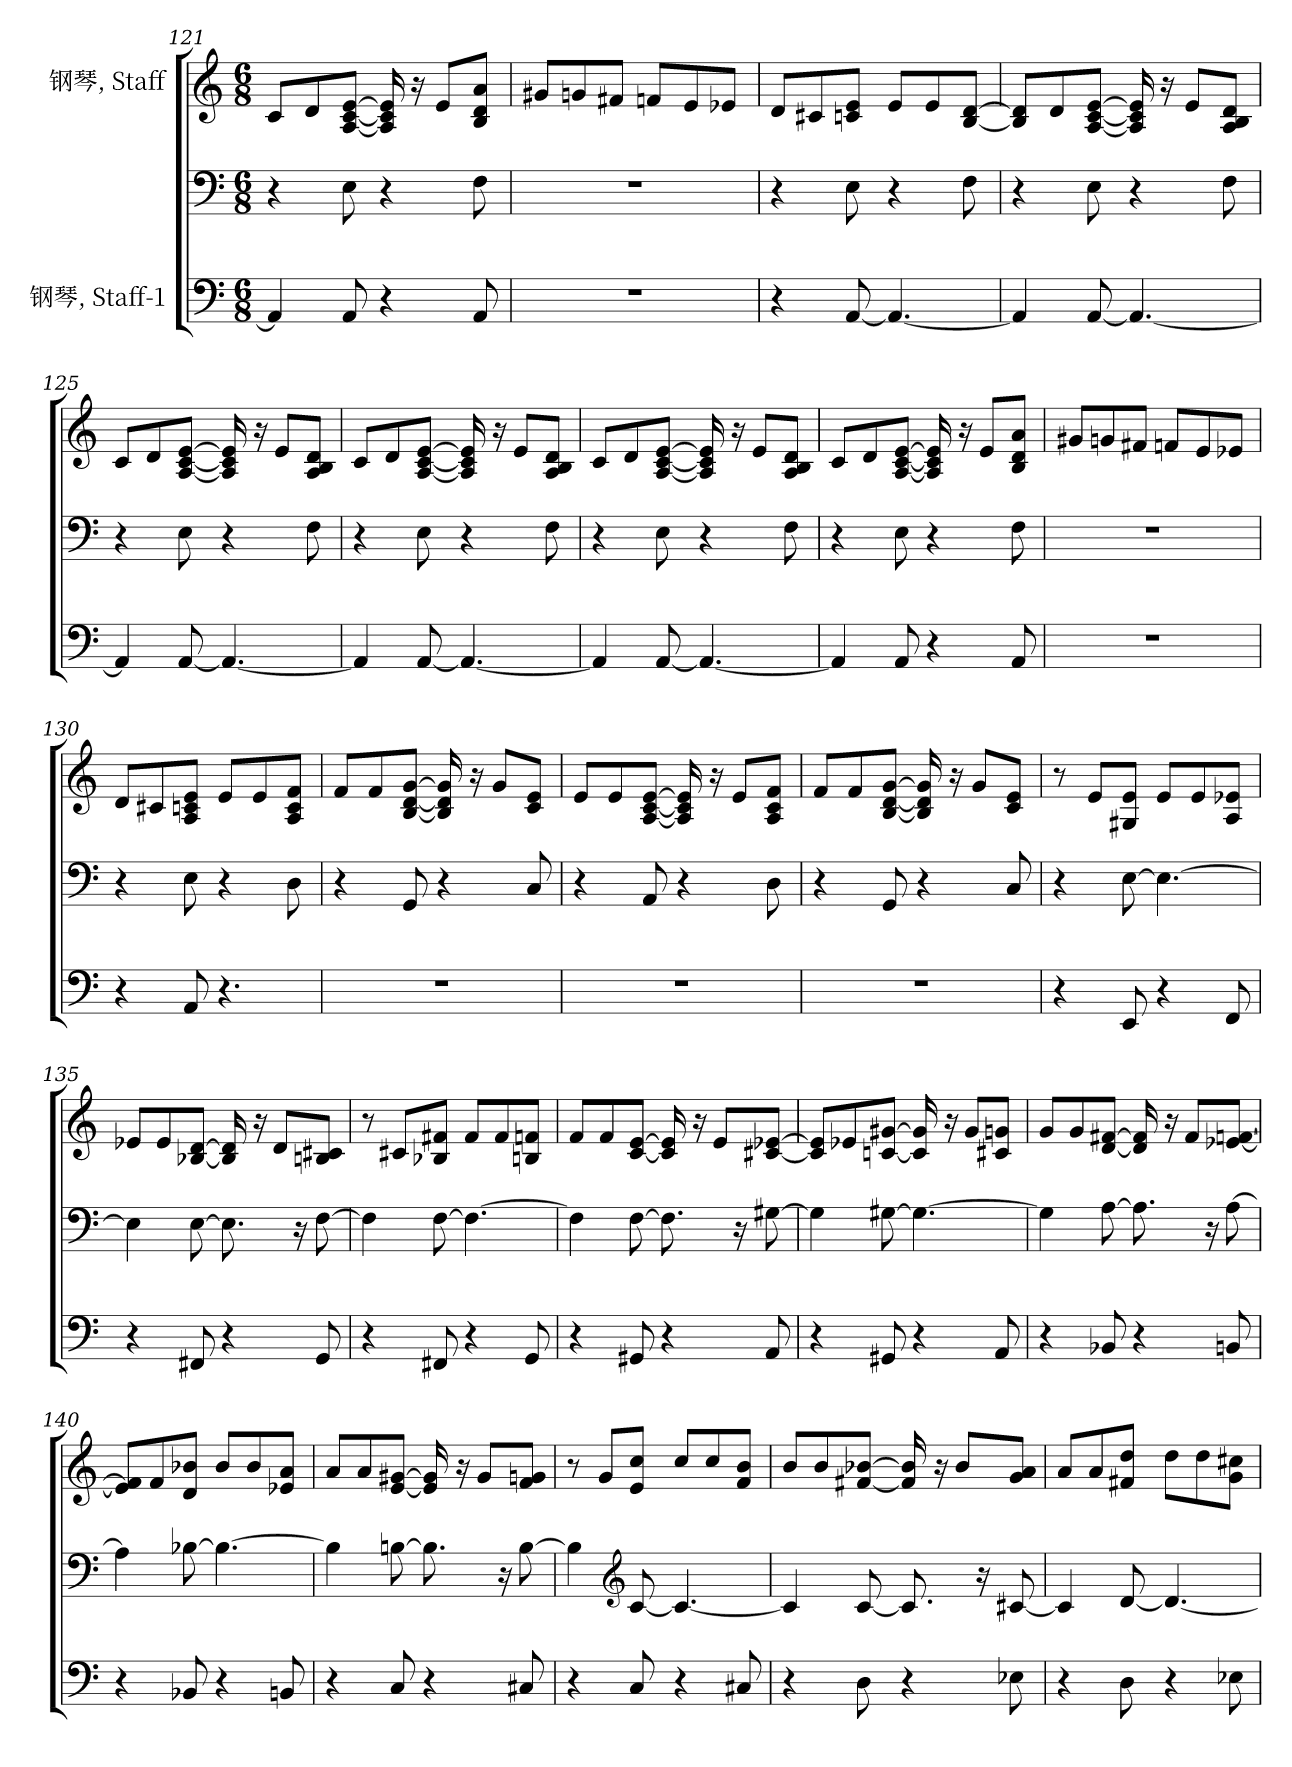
**kern	**kern	**kern
*part2	*part2	*part1
*staff3	*staff2	*staff1
*I"钢琴, Staff-1	*	*I"钢琴, Staff
*clefF4	*clefF4	*clefG2
*k[]	*k[]	*k[]
*M6/8	*M6/8	*M6/8
=121	=121	=121
4AA/]	4r	8c/L
.	.	8d/
8AA/	8E\	[8A/ [8c/ [8e/J
4r	4r	16A/] 16c/] 16e/]
.	.	16r
.	.	8e/L
8AA/	8F\	8B/ 8d/ 8a/J
=122	=122	=122
2.r	2.r	8g#X/L
.	.	8gn/
.	.	8f#X/J
.	.	8fn/L
.	.	8e/
.	.	8e-X/J
=123	=123	=123
4r	4r	8d/L
.	.	8c#X/
[8AA/	8E\	8cn/ 8e/J
4.AA/_	4r	8e/L
.	.	8e/
.	8F\	[8B/ [8d/J
!!LO:LB:g=z
=124	=124	=124
4AA/]	4r	8B/] 8d/]L
.	.	8d/
[8AA/	8E\	[8A/ [8c/ [8e/J
4.AA/_	4r	16A/] 16c/] 16e/]
.	.	16r
.	.	8e/L
.	8F\	8A/ 8B/ 8d/J
=125	=125	=125
4AA/]	4r	8c/L
.	.	8d/
[8AA/	8E\	[8A/ [8c/ [8e/J
4.AA/_	4r	16A/] 16c/] 16e/]
.	.	16r
.	.	8e/L
.	8F\	8A/ 8B/ 8d/J
=126	=126	=126
4AA/]	4r	8c/L
.	.	8d/
[8AA/	8E\	[8A/ [8c/ [8e/J
4.AA/_	4r	16A/] 16c/] 16e/]
.	.	16r
.	.	8e/L
.	8F\	8A/ 8B/ 8d/J
=127	=127	=127
4AA/]	4r	8c/L
.	.	8d/
[8AA/	8E\	[8A/ [8c/ [8e/J
4.AA/_	4r	16A/] 16c/] 16e/]
.	.	16r
.	.	8e/L
.	8F\	8A/ 8B/ 8d/J
!!LO:LB:g=z
=128	=128	=128
4AA/]	4r	8c/L
.	.	8d/
8AA/	8E\	[8A/ [8c/ [8e/J
4r	4r	16A/] 16c/] 16e/]
.	.	16r
.	.	8e/L
8AA/	8F\	8B/ 8d/ 8a/J
=129	=129	=129
2.r	2.r	8g#X/L
.	.	8gn/
.	.	8f#X/J
.	.	8fn/L
.	.	8e/
.	.	8e-X/J
=130	=130	=130
4r	4r	8d/L
.	.	8c#X/
8AA/	8E\	8A/ 8cn/ 8e/J
4.r	4r	8e/L
.	.	8e/
.	8D\	8A/ 8c/ 8f/J
=131	=131	=131
2.r	4r	8f/L
.	.	8f/
.	8GG/	[8B/ [8d/ [8g/J
.	4r	16B/] 16d/] 16g/]
.	.	16r
.	.	8g/L
.	8C/	8c/ 8e/J
!!LO:LB:g=z
=132	=132	=132
2.r	4r	8e/L
.	.	8e/
.	8AA/	[8A/ [8c/ [8e/J
.	4r	16A/] 16c/] 16e/]
.	.	16r
.	.	8e/L
.	8D\	8A/ 8c/ 8f/J
=133	=133	=133
2.r	4r	8f/L
.	.	8f/
.	8GG/	[8B/ [8d/ [8g/J
.	4r	16B/] 16d/] 16g/]
.	.	16r
.	.	8g/L
.	8C/	8c/ 8e/J
=134	=134	=134
4r	4r	8r
.	.	8e/L
8EE/	[8E\	8G#X/ 8e/J
4r	4.E\_	8e/L
.	.	8e/
8FF/	.	8A/ 8e-X/J
=135	=135	=135
4r	4E\]	8e-X/L
.	.	8e-/
8FF#X/	[8E\	[8B-X/ [8d/J
4r	8.E\]	16B-/] 16d/]
.	.	16r
.	.	8d/L
.	16r	.
8GG/	[8F\	8Bn/ 8c#X/J
!!LO:PB:g=z
=136	=136	=136
4r	4F\]	8r
.	.	8c#X/L
8FF#X/	[8F\	8B-X/ 8f#X/J
4r	4.F\_	8f#/L
.	.	8f#/
8GG/	.	8Bn/ 8fn/J
=137	=137	=137
4r	4F\]	8f/L
.	.	8f/
8GG#X/	[8F\	[8c/ [8e/J
4r	8.F\]	16c/] 16e/]
.	.	16r
.	.	8e/L
.	16r	.
8AA/	[8G#X\	[8c#X/ [8e-X/J
=138	=138	=138
4r	4G#\]	8c#/] 8e-/]L
.	.	8e-X/
8GG#X/	[8G#X\	[8cn/ [8g#X/J
4r	4.G#\_	16c/] 16g#/]
.	.	16r
.	.	8g#/L
8AA/	.	8c#X/ 8gn/J
!!LO:LB:g=z
=139	=139	=139
4r	4G#\]	8g/L
.	.	8g/
8BB-X/	[8A\	[8d/ [8f#X/J
4r	8.A\]	16d/] 16f#/]
.	.	16r
.	.	8f#/L
.	16r	.
8BBn/	[8A\	[8e-X/ [8fn/J
=140	=140	=140
4r	4A\]	8e-/] 8f/]L
.	.	8f/
8BB-X/	[8B-X\	8d/ 8b-X/J
4r	4.B-\_	8b-/L
.	.	8b-/
8BBn/	.	8e-X/ 8a/J
=141	=141	=141
4r	4B-\]	8a/L
.	.	8a/
8C/	[8Bn\	[8e/ [8g#X/J
4r	8.B\]	16e/] 16g#/]
.	.	16r
.	.	8g#/L
.	16r	.
8C#X/	[8B\	8f/ 8gn/J
=142	=142	=142
4r	4B\]	8r
.	.	8g/L
*	*clefG2	*
8C/	[8c/	8e/ 8cc/J
4r	4.c/_	8cc/L
.	.	8cc/
8C#X/	.	8f/ 8b/J
!!LO:LB:g=z
=143	=143	=143
4r	4c/]	8b/L
.	.	8b/
8D\	[8c/	[8f#X/ [8b-X/J
4r	8.c/]	16f#/] 16b-/]
.	.	16r
.	.	8b-/L
.	16r	.
8E-X\	[8c#X/	8g/ 8a/J
=144	=144	=144
4r	4c#/]	8a/L
.	.	8a/
8D\	[8d/	8f#X/ 8dd/J
4r	4.d/_	8dd\L
.	.	8dd\
8E-X\	.	8g\ 8cc#X\J
=	=	=
*-	*-	*-
